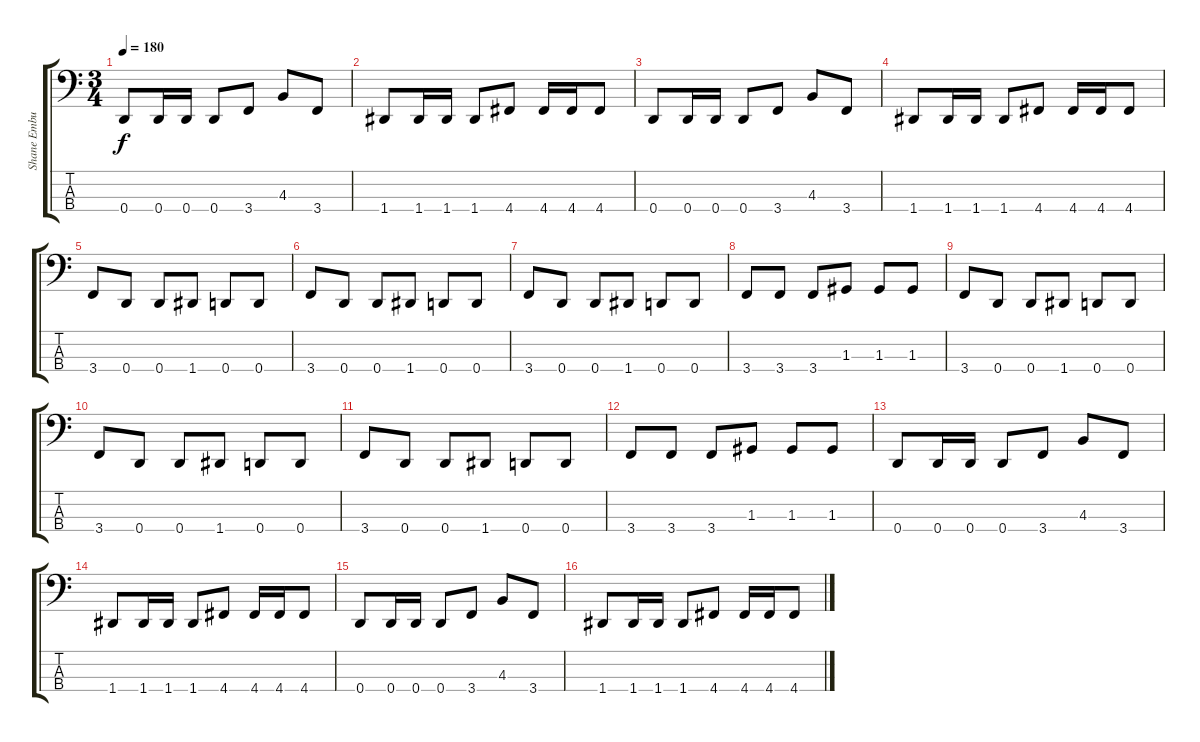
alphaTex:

\track ("Shane Embury (Bass)" "Shane Embu") {instrument electricbassfinger}
\staff {score tabs}
\tuning (F2 C2 G1 D1) {hide}
\ts (3 4)
\tempo 180
\clef f4
\ks c
0.4.8{dy f} 0.4.16 0.4.16 0.4.8 3.4.8 4.3.8 3.4.8 |
1.4.8 1.4.16 1.4.16 1.4.8 4.4.8 4.4.16 4.4.16 4.4.8 |
0.4.8 0.4.16 0.4.16 0.4.8 3.4.8 4.3.8 3.4.8 |
1.4.8 1.4.16 1.4.16 1.4.8 4.4.8 4.4.16 4.4.16 4.4.8 |
3.4.8 0.4.8 0.4.8 1.4.8 0.4.8 0.4.8 |
3.4.8 0.4.8 0.4.8 1.4.8 0.4.8 0.4.8 |
3.4.8 0.4.8 0.4.8 1.4.8 0.4.8 0.4.8 |
3.4.8 3.4.8 3.4.8 1.3.8 1.3.8 1.3.8 |
3.4.8 0.4.8 0.4.8 1.4.8 0.4.8 0.4.8 |
3.4.8 0.4.8 0.4.8 1.4.8 0.4.8 0.4.8 |
3.4.8 0.4.8 0.4.8 1.4.8 0.4.8 0.4.8 |
3.4.8 3.4.8 3.4.8 1.3.8 1.3.8 1.3.8 |
0.4.8 0.4.16 0.4.16 0.4.8 3.4.8 4.3.8 3.4.8 |
1.4.8 1.4.16 1.4.16 1.4.8 4.4.8 4.4.16 4.4.16 4.4.8 |
0.4.8 0.4.16 0.4.16 0.4.8 3.4.8 4.3.8 3.4.8 |
1.4.8 1.4.16 1.4.16 1.4.8 4.4.8 4.4.16 4.4.16 4.4.8
